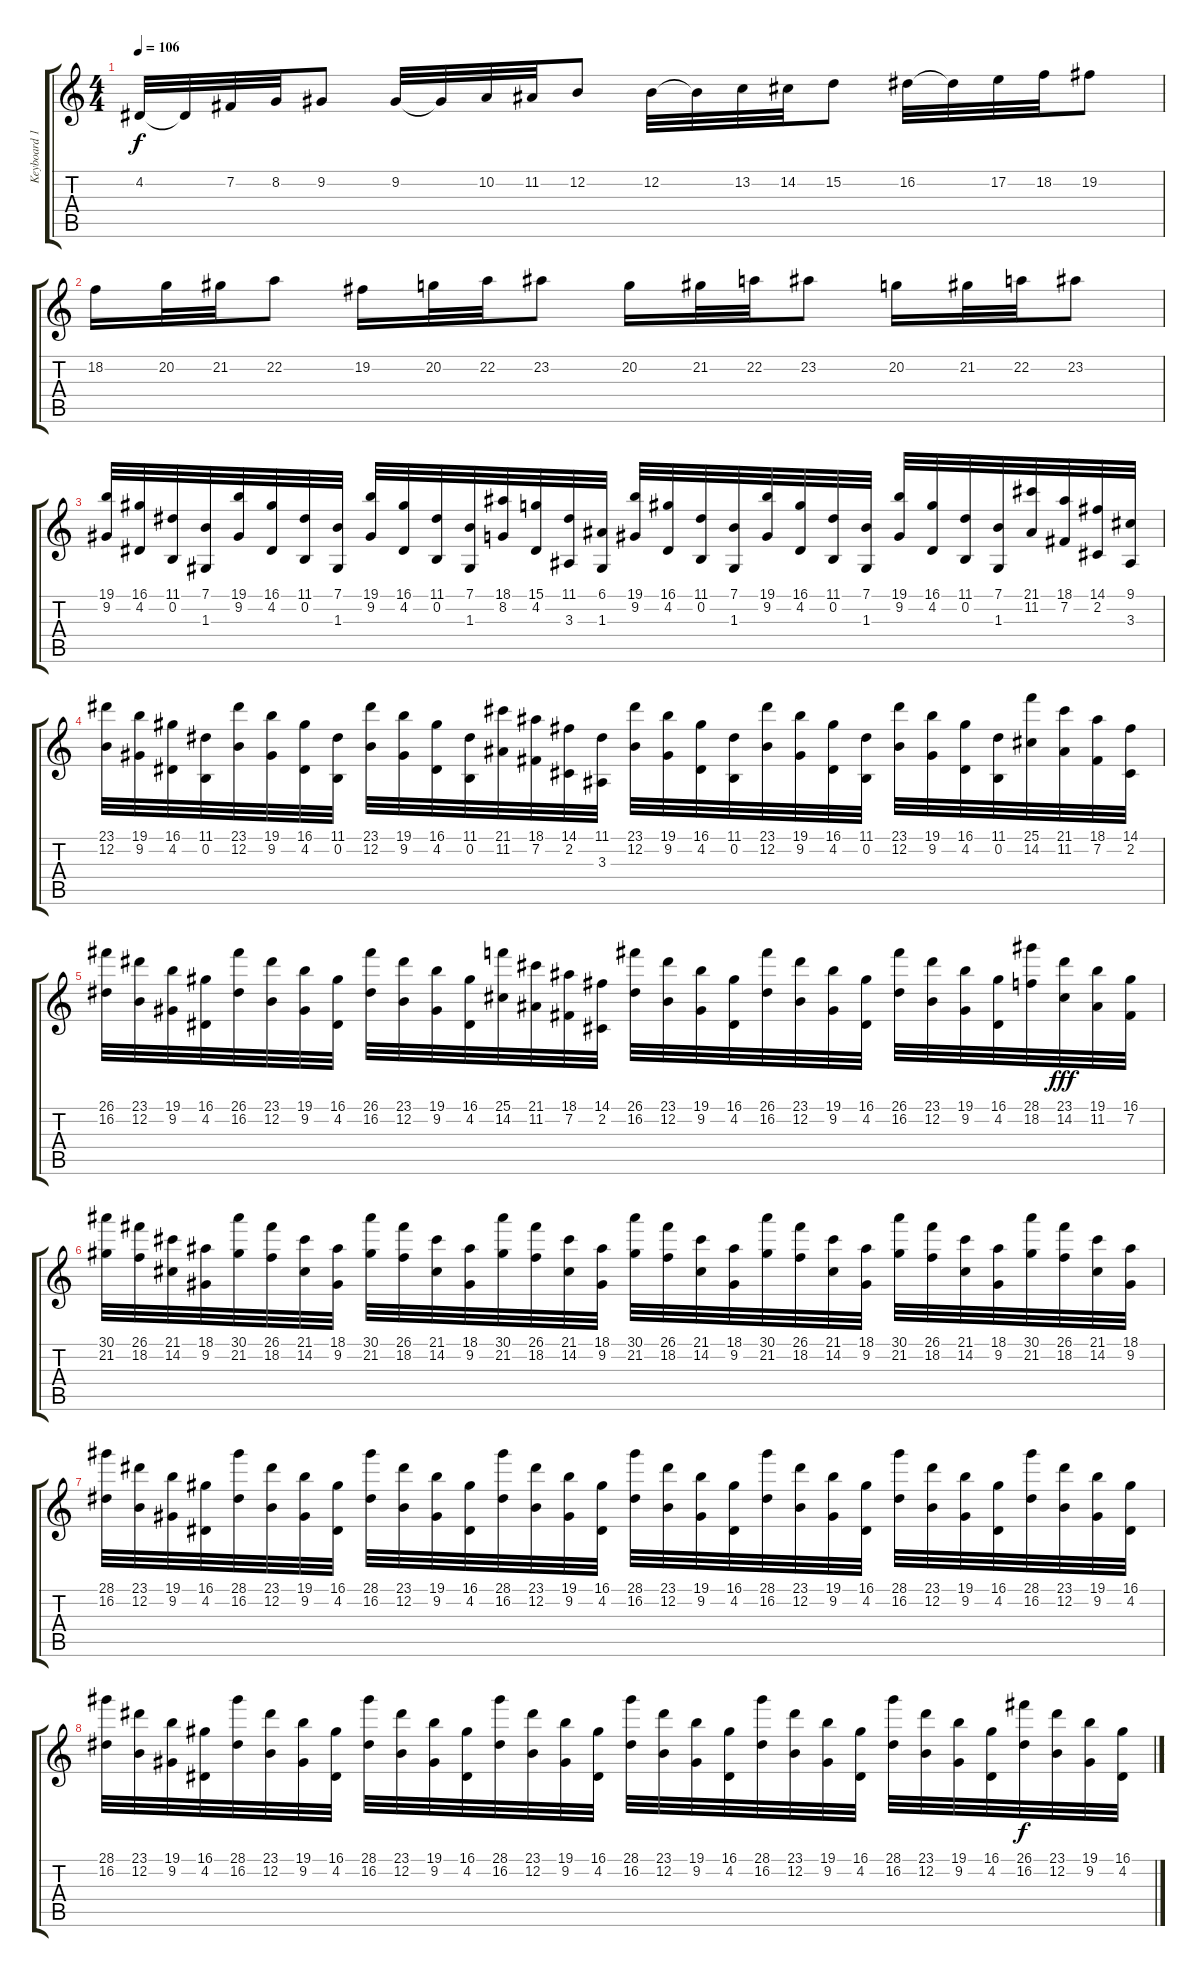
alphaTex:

\track ("Keyboard 1" "Keyboard 1") {instrument stringensemble1}
\staff {score tabs}
\tuning (E4 B3 G3 D3 A2 E2) {hide}
\ts (4 4)
\tempo 106
\clef g2
\ks c
4.2.32{dy f instrument choiraahs} 4.2{t}.32 7.2.32 8.2.32 9.2.8 9.2.32 9.2{t}.32 10.2.32 11.2.32 12.2.8 12.2.32 12.2{t}.32 13.2.32 14.2.32 15.2.8 16.2.32 16.2{t}.32 17.2.32 18.2.32 19.2.8 |
18.2.16 20.2.32 21.2.32 22.2.8 19.2.16 20.2.32 22.2.32 23.2.8 20.2.16 21.2.32 22.2.32 23.2.8 20.2.16 21.2.32 22.2.32 23.2.8 |
(19.1 9.2).32 (16.1 4.2).32 (11.1 0.2).32 (7.1 1.3).32 (19.1 9.2).32 (16.1 4.2).32 (11.1 0.2).32 (7.1 1.3).32 (19.1 9.2).32 (16.1 4.2).32 (11.1 0.2).32 (7.1 1.3).32 (18.1 8.2).32 (15.1 4.2).32 (11.1 3.3).32 (6.1 1.3).32 (19.1 9.2).32 (16.1 4.2).32 (11.1 0.2).32 (7.1 1.3).32 (19.1 9.2).32 (16.1 4.2).32 (11.1 0.2).32 (7.1 1.3).32 (19.1 9.2).32 (16.1 4.2).32 (11.1 0.2).32 (7.1 1.3).32 (21.1 11.2).32 (18.1 7.2).32 (14.1 2.2).32 (9.1 3.3).32 |
(23.1 12.2).32 (19.1 9.2).32 (16.1 4.2).32 (11.1 0.2).32 (23.1 12.2).32 (19.1 9.2).32 (16.1 4.2).32 (11.1 0.2).32 (23.1 12.2).32 (19.1 9.2).32 (16.1 4.2).32 (11.1 0.2).32 (21.1 11.2).32 (18.1 7.2).32 (14.1 2.2).32 (11.1 3.3).32 (23.1 12.2).32 (19.1 9.2).32 (16.1 4.2).32 (11.1 0.2).32 (23.1 12.2).32 (19.1 9.2).32 (16.1 4.2).32 (11.1 0.2).32 (23.1 12.2).32 (19.1 9.2).32 (16.1 4.2).32 (11.1 0.2).32 (25.1 14.2).32 (21.1 11.2).32 (18.1 7.2).32 (14.1 2.2).32 |
(26.1 16.2).32 (23.1 12.2).32 (19.1 9.2).32 (16.1 4.2).32 (26.1 16.2).32 (23.1 12.2).32 (19.1 9.2).32 (16.1 4.2).32 (26.1 16.2).32 (23.1 12.2).32 (19.1 9.2).32 (16.1 4.2).32 (25.1 14.2).32 (21.1 11.2).32 (18.1 7.2).32 (14.1 2.2).32 (26.1 16.2).32 (23.1 12.2).32 (19.1 9.2).32 (16.1 4.2).32 (26.1 16.2).32 (23.1 12.2).32 (19.1 9.2).32 (16.1 4.2).32 (26.1 16.2).32 (23.1 12.2).32 (19.1 9.2).32 (16.1 4.2).32 (28.1 18.2).32 (23.1 14.2).32{dy fff} (19.1 11.2).32 (16.1 7.2).32 |
(30.1 21.2).32 (26.1 18.2).32 (21.1 14.2).32 (18.1 9.2).32 (30.1 21.2).32 (26.1 18.2).32 (21.1 14.2).32 (18.1 9.2).32 (30.1 21.2).32 (26.1 18.2).32 (21.1 14.2).32 (18.1 9.2).32 (30.1 21.2).32 (26.1 18.2).32 (21.1 14.2).32 (18.1 9.2).32 (30.1 21.2).32 (26.1 18.2).32 (21.1 14.2).32 (18.1 9.2).32 (30.1 21.2).32 (26.1 18.2).32 (21.1 14.2).32 (18.1 9.2).32 (30.1 21.2).32 (26.1 18.2).32 (21.1 14.2).32 (18.1 9.2).32 (30.1 21.2).32 (26.1 18.2).32 (21.1 14.2).32 (18.1 9.2).32 |
(28.1 16.2).32 (23.1 12.2).32 (19.1 9.2).32 (16.1 4.2).32 (28.1 16.2).32 (23.1 12.2).32 (19.1 9.2).32 (16.1 4.2).32 (28.1 16.2).32 (23.1 12.2).32 (19.1 9.2).32 (16.1 4.2).32 (28.1 16.2).32 (23.1 12.2).32 (19.1 9.2).32 (16.1 4.2).32 (28.1 16.2).32 (23.1 12.2).32 (19.1 9.2).32 (16.1 4.2).32 (28.1 16.2).32 (23.1 12.2).32 (19.1 9.2).32 (16.1 4.2).32 (28.1 16.2).32 (23.1 12.2).32 (19.1 9.2).32 (16.1 4.2).32 (28.1 16.2).32 (23.1 12.2).32 (19.1 9.2).32 (16.1 4.2).32 |
(28.1 16.2).32 (23.1 12.2).32 (19.1 9.2).32 (16.1 4.2).32 (28.1 16.2).32 (23.1 12.2).32 (19.1 9.2).32 (16.1 4.2).32 (28.1 16.2).32 (23.1 12.2).32 (19.1 9.2).32 (16.1 4.2).32 (28.1 16.2).32 (23.1 12.2).32 (19.1 9.2).32 (16.1 4.2).32 (28.1 16.2).32 (23.1 12.2).32 (19.1 9.2).32 (16.1 4.2).32 (28.1 16.2).32 (23.1 12.2).32 (19.1 9.2).32 (16.1 4.2).32 (28.1 16.2).32 (23.1 12.2).32 (19.1 9.2).32 (16.1 4.2).32 (26.1 16.2).32{dy f} (23.1 12.2).32 (19.1 9.2).32 (16.1 4.2).32
